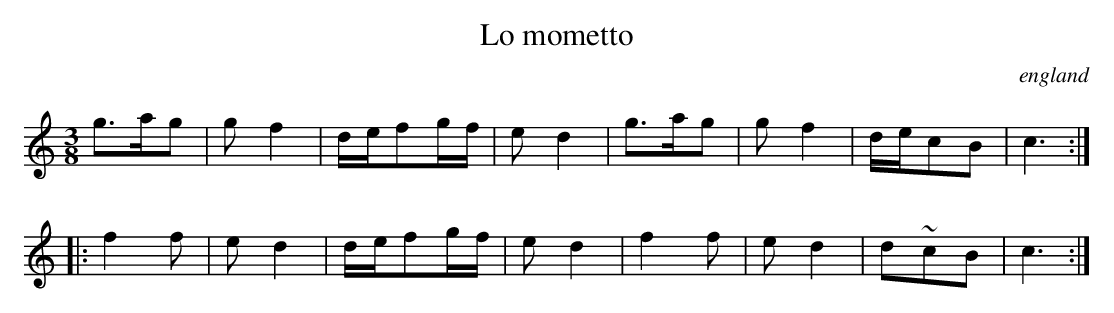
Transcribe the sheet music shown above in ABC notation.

X:1
T:Lo mometto
O:england
M:3/8
L:1/8
K:C
g>ag|gf2|d/e/fg/f/|ed2|\
g>ag|gf2|d/e/cB|c3:|
|:f2f|ed2|d/e/fg/f/|ed2|\
f2f|ed2|d~cB|c3:|
